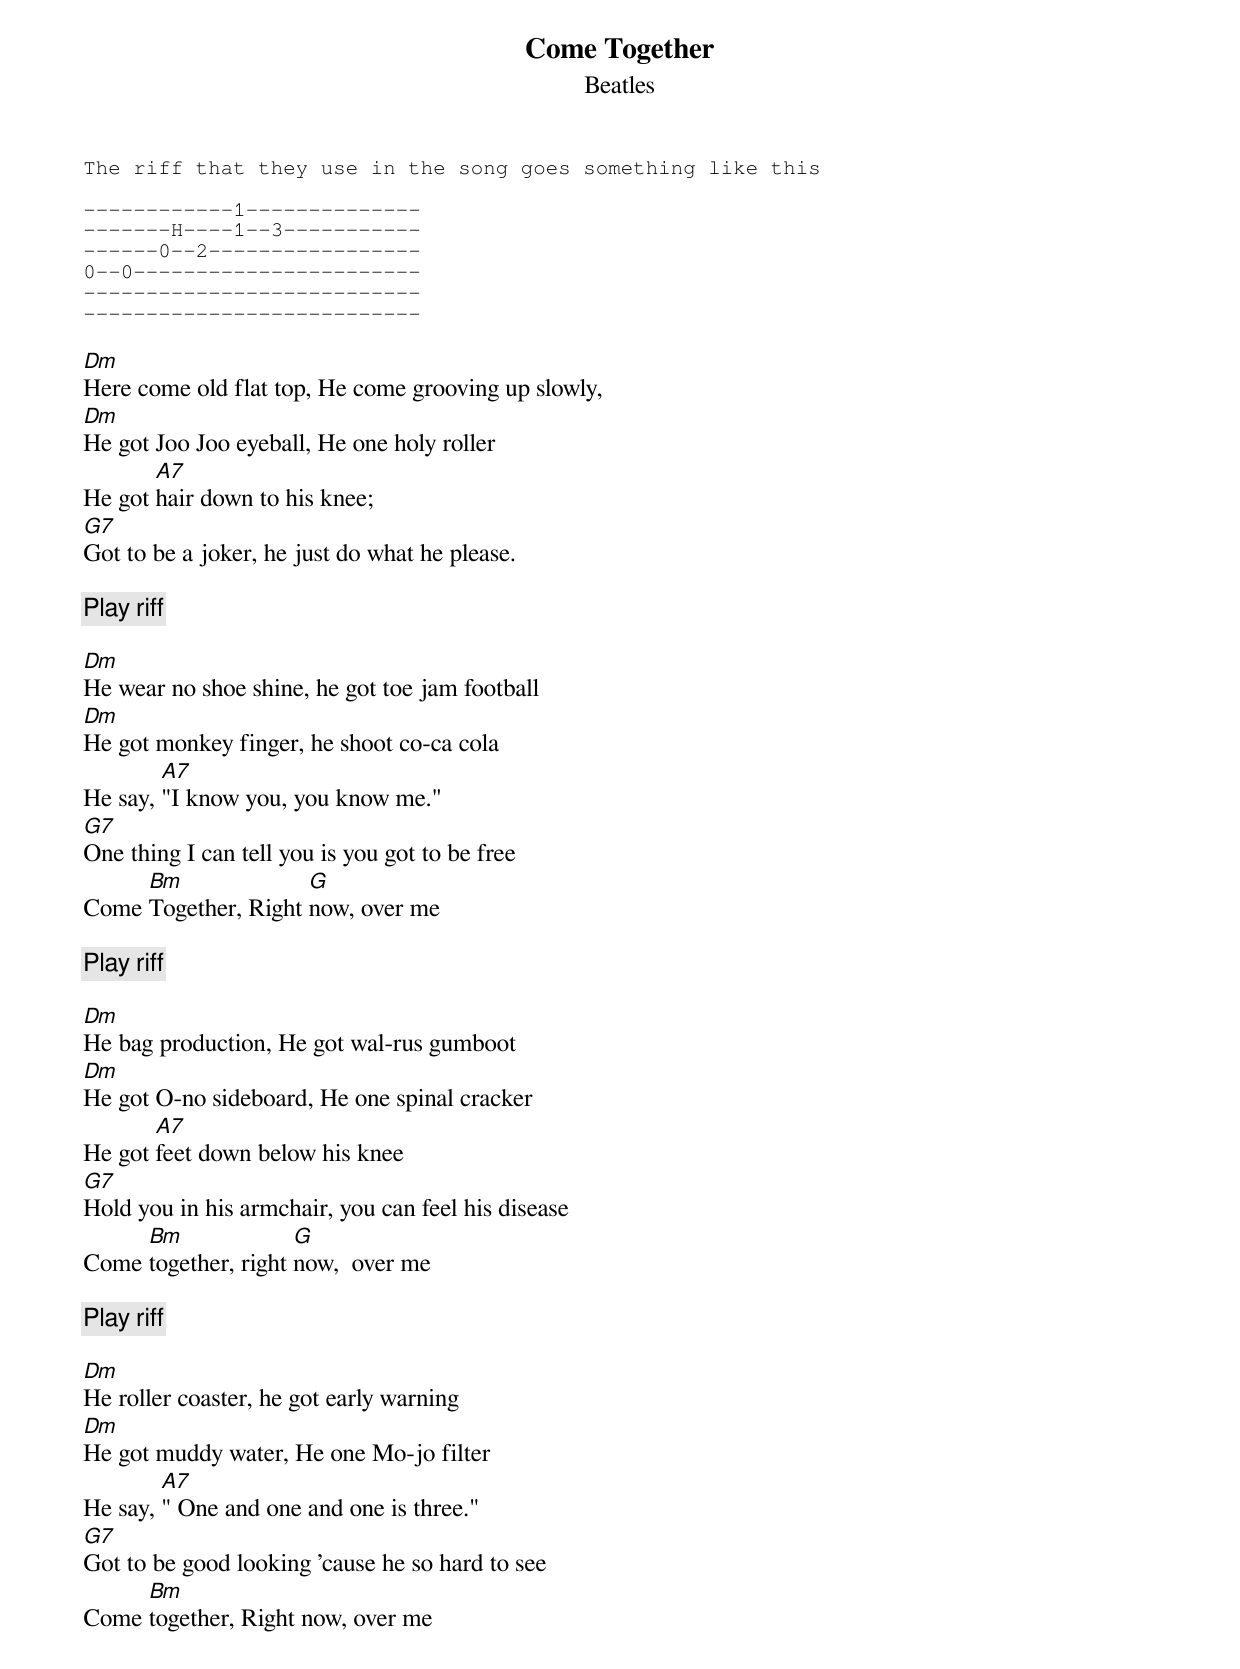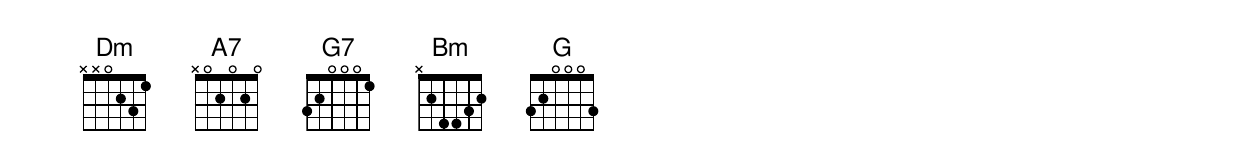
{t:Come Together}
{st:Beatles}
{sot}
The riff that they use in the song goes something like this

------------1--------------
-------H----1--3-----------
------0--2-----------------
0--0-----------------------
---------------------------
---------------------------
{eot}

[Dm]Here come old flat top, He come grooving up slowly,
[Dm]He got Joo Joo eyeball, He one holy roller
He got [A7]hair down to his knee;
[G7]Got to be a joker, he just do what he please.

{c:Play riff}

[Dm]He wear no shoe shine, he got toe jam football
[Dm]He got monkey finger, he shoot co-ca cola
He say, [A7]"I know you, you know me."
[G7]One thing I can tell you is you got to be free
Come [Bm]Together, Right [G]now, over me

{c:Play riff}

[Dm]He bag production, He got wal-rus gumboot
[Dm]He got O-no sideboard, He one spinal cracker
He got [A7]feet down below his knee
[G7]Hold you in his armchair, you can feel his disease
Come [Bm]together, right [G]now,  over me

{c:Play riff}

[Dm]He roller coaster, he got early warning
[Dm]He got muddy water, He one Mo-jo filter
He say, [A7]" One and one and one is three."
[G7]Got to be good looking 'cause he so hard to see
Come [Bm]together, Right now, over me
